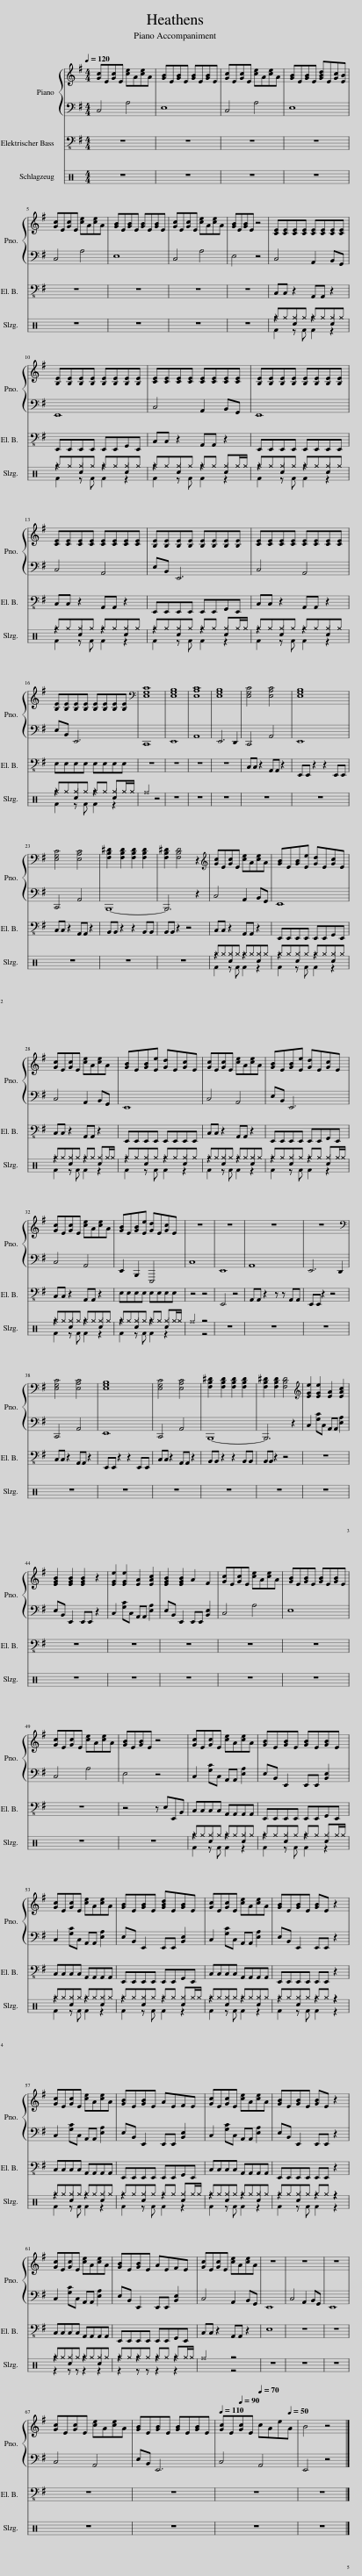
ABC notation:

X:1
%%score { 1 | 2 } 3 ( 4 5 6 )
L:1/8
Q:1/4=120
M:4/4
I:linebreak $
K:G
V:1 treble
V:2 bass
V:3 bass-8
V:4 perc
K:none
V:5 perc
K:none
V:6 perc
K:none
V:1
 [Gc]E[Gc]E [ce]A[ce]A | [GB]E[GB]E [GB]E[GB]E | [Gc]E[Gc]E [ce]A[ce]A | [GB]E[GB]E [GBd]E[Gc][EB] |$ [Gc]E[Gc]E [ce]A[ce]A | %5
 [GB]E[GB]E [GB]E[GB]E | [Gc]E[Gc]E [ce]A[ce]A | [GB]E[GB]E z4 | [CE][CE][CE][CE] [CE][CE][CE][CE] |$ [B,E][B,E][B,E][B,E] [B,E][B,E][B,E][B,E] | %10
 [CE][CE][CE][CE] [CE][CE][CE][CE] | [B,E][B,E][B,E][B,E] [B,E][B,E][B,E][B,E] |$ [CE][CE][CE][CE] [CE][CE][CE][CE] | [B,E][B,E][B,E][B,E] [B,E][B,E][B,E][B,E] | [CE][CE][CE][CE] [CE][CE][CE][CE] |$ %15
 [B,E][B,E][B,E][B,E] [B,E][B,E][B,E][B,E] |[K:bass] [E,G,C]8 | [E,G,B,]8 | [E,A,C]8 | [E,G,B,]8 | %20
 [E,G,C]4 [E,A,C]4 | [E,G,B,]8 |$ [E,G,C]4 [E,A,C]4 | [F,B,^D]2 [F,B,D]2 [F,B,D]2 [F,B,D]2 | [F,B,^D]2 [F,B,D]4 z2 | %25
[K:treble] [Gc]E[Gc]E [ce]A[ce]A | [GB]E[GB][Ee] [Gd]E[Gc]E |$ [Gc]E[Gc]E [ce]A[ce]A | [GB]E[GB][Ee] [Gd]E[Gc]E | [Gc]E[Gc]E [ce]A[ce]A | %30
 [GB]E[GB][Ee] [Gd]E[Gc]E |$ [Gc]E[Gc]E [ce]A[ce]A | [GB]E[GB][Ee] [Gd]E[Gc]E | z8 | z8 | %35
 z8 | z8 |$[K:bass] [E,G,C]4 [E,A,C]4 | [E,G,B,]8 | [E,G,C]4 [E,A,C]4 | %40
 [F,B,^D]2 [F,B,D]2 [F,B,D]2 [F,B,D]2 | [F,B,^D]2 [F,B,D]2 [F,B,D]4 |[K:treble] [EGe]2 [EGe]2 [EA]2 [EAc]2 |$ [EGB]2 [EGB]2 [EGB]2 z2 | [EGe]2 [EGe]2 [EA]2 [EAc]2 | %45
 [EGB]2 [EGB]2 A2 F2 | [Gc]E[Gc]E [ce]A[ce]A | [GB]E[GB]E [GB]E[GB]E |$ [Gc]E[Gc]E [ce]A[ce]A | [GB]E[GB]E z4 | %50
 [Gc]E[Gc]E [ce]A[ce]A | [GB]E[GB]E [GB]E[GB]E |$ [Gc]E[Gc]E [ce]A[ce]A | [GB]E[GB]E [GBd]E[GB]E | [Gc]E[Gc]E [ce]A[ce]A | %55
 [GB]E[GB]E [GB]E z2 |$ [Gc]E[Gc]E [ce]A[ce]A | [GB]E[GB]E AEFE | [Gc]E[Gc]E [ce]A[ce]A | [GB]E[GB]E [GB]E z2 |$ %60
 [Gc]E[Gc]E [ce]A[ce]A | [GB]E[GB]E AEFE | [Gc]E[Gc]E [ce]A[ce]A | z8 | z8 | %65
 z8 |$ [Gc]E[Gc]E [ce]A[ce]A | [GB]E[GB]E [GB]E[GB]E |[Q:1/4=110] [Gc]E[Q:1/4=90][Gc]E[Q:1/4=70] cAe[Q:1/4=50]A | B4 z4 |] %70
V:2
 C,4 A,4 | E,8 | C,4 A,4 | E,8 |$ C,4 A,4 | %5
 E,8 | C,4 A,4 | E,4 z4 | C,4 A,,2 B,,G,, |$ E,,8 | %10
 C,4 A,,2 B,,G,, | E,,8 |$ C,4 A,,4 | E,B,, E,,6 | C,4 A,,4 |$ %15
 E,B,, E,,6 | C,,8 | E,,8 | A,,8 | E,,6 D,,2 | %20
 C,,4 A,,4 | E,,8 |$ C,,4 A,,4 | B,,,8- | B,,,6 z2 | %25
 C,4 A,,2 B,,G,, | E,,8 |$ C,4 A,,2 B,,G,, | E,,8 | C,4 A,,4 | %30
 E,B,, E,,6 |$ C,4 A,,4 | E,,2 B,,,2 E,,,4 | C,8 | E,,8 | %35
 A,,8 | E,,6 D,,2 |$ C,,4 A,,4 | E,,8 | C,,4 A,,4 | %40
 B,,,8- | B,,,6 z2 | C,2 [G,C]C, A,,A,, [E,A,]2 |$ E,B,, E,,2 E,,E,, z2 | C,2 [G,C]C, A,,A,, [E,A,]2 | %45
 E,B,, E,,2 E,,E,, [B,,E,]2 | C,4 A,4 | E,8 |$ C,4 A,4 | E,4 z4 | %50
 C,2 [G,C]C, A,,A,, [E,A,]2 | E,B,, E,,2 E,,E,, [B,,E,]2 |$ C,2 [G,C]C, A,,A,, [E,A,]2 | E,B,, E,,2 E,,E,, [B,,E,]2 | C,2 [G,C]C, A,,A,, [E,A,]2 | %55
 E,B,, E,,2 E,,E,, z2 |$ C,2 [G,C]C, A,,A,, [E,A,]2 | E,B,, E,,2 E,,E,, [B,,E,]2 | C,2 [G,C]C, A,,A,, [E,A,]2 | E,B,, E,,2 E,,E,, z2 |$ %60
 C,2 [G,C]C, A,,A,, [E,A,]2 | E,B,, E,,2 E,,E,, [B,,E,]2 | C,4 A,,2 B,,G,, | E,,8 | C,4 A,,2 B,,G,, | %65
 E,,8 |$ C,4 A,,4 | E,B,, E,,6 | C,4 A,,4 | E,,4 z4 |] %70
V:3
 z8 | z8 | z8 | z8 |$ z8 | %5
 z8 | z8 | z8 | C,C, z2 A,,A,, z2 |$ E,,E,,E,,E,, E,,E,,G,,E,, | %10
 C,C, z2 A,,A,, z2 | E,,E,,E,,E,, E,,E,,E,,E,, |$ C,C, z2 A,,A,, z2 | E,,E,,E,,E,, E,,E,,G,,E,, | C,C, z2 A,,A,, z2 |$ %15
 E,E,E,E, E,E,E,E, | z8 | z8 | z8 | z8 | %20
 C,C, z2 A,,A,, z2 | E,,E,, z2 z2 E,,E,, |$ C,C, z2 A,,A,, z2 | B,,B,, z2 z2 B,,B,, | B,,B,, z2 z4 | %25
 C,C, z2 A,,A,, z2 | E,,E,,E,,E,, E,,E,,G,,E,, |$ C,C, z2 A,,A,, z2 | E,,E,,E,,E,, E,,E,,E,,E,, | C,C, z2 A,,A,, z2 | %30
 E,,E,,E,,E,, E,,E,,G,,E,, |$ C,C, z2 A,,A,, z2 | E,E,E,E, E,E,E,E, | z4 z4 | E,,4 z4 | %35
 A,,A,, z2 z z A,,A,, | E,,E,, z2 z4 |$ C,C, z2 A,,A,, z2 | E,,E,, z2 z2 E,,E,, | C,C, z2 A,,A,, z2 | %40
 B,,B,, z2 z2 B,,B,, | B,,B,, z2 z4 | z8 |$ z8 | z8 | %45
 z8 | z8 | z8 |$ z8 | z4 z E,E,,B,, | %50
 C,C,C,C, A,,A,,A,,A,, | E,,E,,E,,E,, E,,E,,G,,E,, |$ C,C,C,C, A,,A,,A,,A,, | E,,E,,E,,E,, E,,E,,G,,E,, | C,C,C,C, A,,A,,A,,A,, | %55
 E,,E,,E,,E,, E,,E,, z2 |$ C,C,C,C, A,,A,,A,,A,, | E,,E,,E,,E,, E,,E,,G,,E,, | C,C,C,C, A,,A,,A,,A,, | E,,E,,E,,E,, E,,E,, z2 |$ %60
 C,C,C,C, A,,A,,A,,A,, | E,,E,,E,,E,, E,,E,,G,,E,, | C,C, z2 A,,A,, z2 | E,8 | z8 | %65
 z8 |$ z8 | z8 | z8 | z8 |] %70
V:4
[K:C] z8 | z8 | z8 | z8 |$ z8 | %5
 z8 | z8 | z8 | ^g^g^g^g ^g^g^g^g |$ ^g^g^g^g ^g^g^g^g | %10
 ^g^g^g^g ^g^g ^g^g/^g/ | ^g^g^g^g ^g^g^g^g |$ ^g^g^g^g ^g^g^g^g | ^g^g^g^g ^g^g ^g^g/^g/ | ^g^g^g^g ^g^g^g^g |$ %15
 ^g^g^g^g ^g^g ^g^g/^g/ | ^f4 z4 | z8 | z8 | z8 | %20
 z8 | z8 |$ z8 | z8 | z8 | %25
 ^g^g^g^g ^g^g^g^g | ^g^g^g^g ^g^g^g^g |$ ^g^g^g^g ^g^g ^g^g/^g/ | ^g^g^g^g ^g^g^g^g | ^g^g^g^g ^g^g^g^g | %30
 ^g^g^g^g ^g^g ^g^g/^g/ |$ ^g^g^g^g ^g^g^g^g | ^g^g^g^g ^g^g ^g^g/^g/ | ^f4 z4 | z8 | %35
 z8 | z8 |$ z8 | z8 | z8 | %40
 z8 | z8 | z8 |$ z8 | z8 | %45
 z8 | z8 | z8 |$ z8 | z8 | %50
 ^g^g^g^g ^g^g^g^g | ^g^g^g^g ^g^g ^g^g/^g/ |$ ^g^g^g^g ^g^g^g^g | ^g^g^g^g ^g^g ^g^g/^g/ | ^g^g^g^g ^g^g^g^g | %55
 ^g^g^g^g ^g^g z2 |$ ^g^g^g^g ^g^g^g^g | ^g^g^g^g ^g^g ^g^g/^g/ | ^g^g^g^g ^g^g^g^g | ^g^g^g^g ^g^g z2 |$ %60
 ^g^g^g^g ^g^g^g^g | ^g^g^g^g ^g^g ^g^g/^g/ | ^f4 z4 | z8 | z8 | %65
 z8 |$ z8 | z8 | z8 | z8 |] %70
V:5
[K:C] x8 | x8 | x8 | x8 |$ x8 | %5
 x8 | x8 | x8 | F2 z F F2 z2 |$ F2 z F F2 z2 | %10
 F2 z F F2 z2 | F2 z F F2 z2 |$ F2 z F F2 z2 | F2 z F F2 z2 | F2 z F F2 z2 |$ %15
 F2 z F F2 z2 | x8 | x8 | x8 | x8 | %20
 x8 | x8 |$ x8 | x8 | x8 | %25
 F2 z F F2 z2 | F2 z F F2 z2 |$ F2 z F F2 z2 | F2 z F F2 z2 | F2 z F F2 z2 | %30
 F2 z F F2 z2 |$ F2 z F F2 z2 | F2 z F F2 z2 | x4 z4 | x8 | %35
 x8 | x8 |$ x8 | x8 | x8 | %40
 x8 | x8 | x8 |$ x8 | x8 | %45
 x8 | x8 | x8 |$ x8 | x8 | %50
 F2 z F F2 z2 | F2 z F F2 z2 |$ F2 z F F2 z2 | F2 z F F2 z2 | F2 z F F2 z2 | %55
 F2 z F F2 z2 |$ F2 z F F2 z2 | F2 z F F2 z2 | F2 z F F2 z2 | F2 z F F2 z2 |$ %60
 z2 z z z2 z2 | z2 z z z2 z2 | x4 z4 | x8 | x8 | %65
 x8 |$ x8 | x8 | x8 | x8 |] %70
V:6
[K:C] x8 | x8 | x8 | x8 |$ x8 | %5
 x8 | x8 | x8 | z2 c2 z2 c2 |$ z2 c2 z2 c2 | %10
 z2 c2 z2 c2 | z2 c2 z2 c2 |$ z2 c2 z2 c2 | z2 c2 z2 c2 | z2 c2 z2 c2 |$ %15
 z2 c2 z2 c2 | x8 | x8 | x8 | x8 | %20
 x8 | x8 |$ x8 | x8 | x8 | %25
 z2 c2 z2 c2 | z2 c2 z2 c2 |$ z2 c2 z2 c2 | z2 c2 z2 c2 | z2 c2 z2 c2 | %30
 z2 c2 z2 c2 |$ z2 c2 z2 c2 | z2 c2 z2 c2 | x4 z4 | x8 | %35
 x8 | x8 |$ x8 | x8 | x8 | %40
 x8 | x8 | x8 |$ x8 | x8 | %45
 x8 | x8 | x8 |$ x8 | x8 | %50
 z2 c2 z2 c2 | z2 c2 z2 c2 |$ z2 c2 z2 c2 | z2 c2 z2 c2 | z2 c2 z2 c2 | %55
 z2 c2 z2 z2 |$ z2 c2 z2 c2 | z2 c2 z2 c2 | z2 c2 z2 c2 | z2 c2 z2 z2 |$ %60
 z2 c2 z2 c2 | z2 z2 z2 z2 | x4 z4 | x8 | x8 | %65
 x8 |$ x8 | x8 | x8 | x8 |] %70
